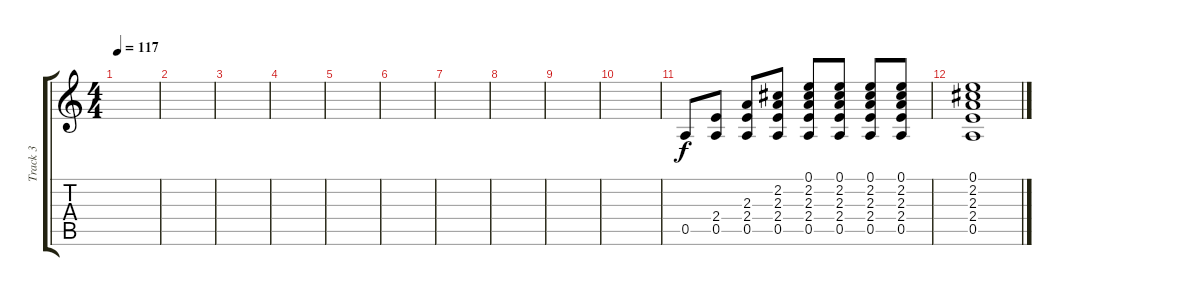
\track ("Track 3" "Track 3") {instrument acousticguitarsteel}
\staff {score tabs}
\tuning (E4 B3 G3 D3 A2 E2) {hide}
\ts (4 4)
\tempo 117
\clef g2
\ks c
|
|
|
|
|
|
|
|
|
|
0.5.8 (2.4 0.5).8 (2.3 2.4 0.5).8 (2.2 2.3 2.4 0.5).8 (0.1 2.2 2.3 2.4 0.5).8 (0.1 2.2 2.3 2.4 0.5).8 (0.1 2.2 2.3 2.4 0.5).8 (0.1 2.2 2.3 2.4 0.5).8 |
(0.1 2.2 2.3 2.4 0.5).1
